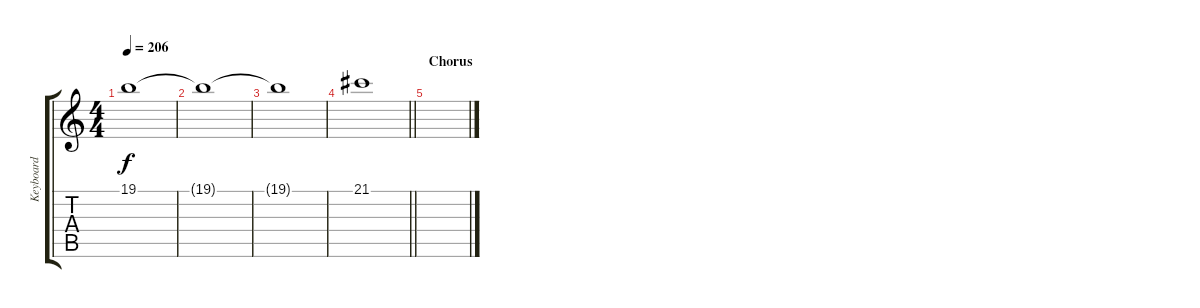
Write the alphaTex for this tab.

\track ("Keyboard" "Keyboard") {instrument synthstrings2}
\staff {score tabs}
\tuning (E4 B3 G3 D3 A2 E2) {hide}
\ts (4 4)
\tempo 206
\clef g2
\ks c
19.1{t}.1{dy f} |
19.1{t}.1 |
19.1{t}.1 |
\barLineRight lightlight
21.1.1 |
\section ("" "Chorus")
